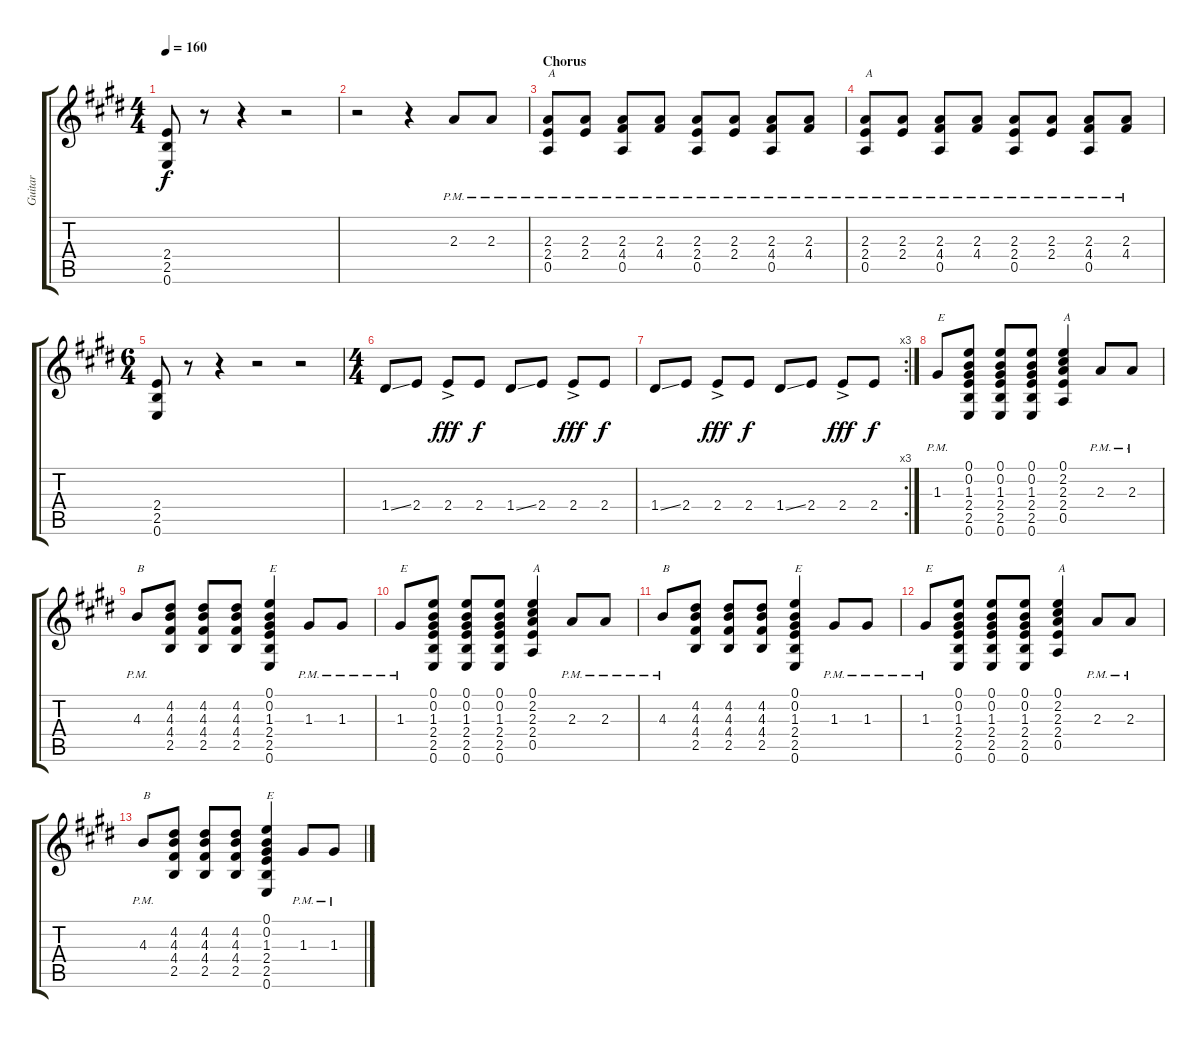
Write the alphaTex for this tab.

\track ("Guitar" "Guitar") {instrument acousticguitarsteel}
\staff {score tabs}
\tuning (E4 B3 G3 D3 A2 E2) {hide}
\ts (4 4)
\tempo 160
\clef g2
\ks e
(2.4 2.5 0.6).8{dy f} r.8 r.4 r.2 |
r.2 r.4 2.3{pm}.8 2.3{pm}.8 |
\section ("" "Chorus")
(2.3{pm} 2.4{pm} 0.5{pm}).8{txt "A"} (2.3{pm} 2.4{pm}).8 (2.3{pm} 4.4{pm} 0.5).8 (2.3{pm} 4.4{pm}).8 (2.3{pm} 2.4{pm} 0.5{pm}).8 (2.3{pm} 2.4{pm}).8 (2.3{pm} 4.4{pm} 0.5).8 (2.3{pm} 4.4{pm}).8 |
(2.3{pm} 2.4{pm} 0.5{pm}).8{txt "A"} (2.3{pm} 2.4{pm}).8 (2.3{pm} 4.4{pm} 0.5).8 (2.3{pm} 4.4{pm}).8 (2.3{pm} 2.4{pm} 0.5{pm}).8 (2.3{pm} 2.4{pm}).8 (2.3{pm} 4.4{pm} 0.5).8 (2.3{pm} 4.4{pm}).8 |
\ts (6 4)
(2.4 2.5 0.6).8 r.8 r.4 r.2 r.2 |
\ts (4 4)
1.4{ss}.8 2.4.8 2.4{ac}.8{dy fff} 2.4.8{dy f} 1.4{ss}.8 2.4.8 2.4{ac}.8{dy fff} 2.4.8{dy f} |
\rc 3
1.4{ss}.8 2.4.8 2.4{ac}.8{dy fff} 2.4.8{dy f} 1.4{ss}.8 2.4.8 2.4{ac}.8{dy fff} 2.4.8{dy f} |
1.3{pm}.8{txt "E"} (0.1 0.2 1.3 2.4 2.5 0.6).8 (0.1 0.2 1.3 2.4 2.5 0.6).8 (0.1 0.2 1.3 2.4 2.5 0.6).8 (0.1 2.2 2.3 2.4 0.5).4{txt "A"} 2.3{pm}.8 2.3{pm}.8 |
4.3{pm}.8{txt "B"} (4.2 4.3 4.4 2.5).8 (4.2 4.3 4.4 2.5).8 (4.2 4.3 4.4 2.5).8 (0.1 0.2 1.3 2.4 2.5 0.6).4{txt "E"} 1.3{pm}.8 1.3{pm}.8 |
1.3{pm}.8{txt "E"} (0.1 0.2 1.3 2.4 2.5 0.6).8 (0.1 0.2 1.3 2.4 2.5 0.6).8 (0.1 0.2 1.3 2.4 2.5 0.6).8 (0.1 2.2 2.3 2.4 0.5).4{txt "A"} 2.3{pm}.8 2.3{pm}.8 |
4.3{pm}.8{txt "B"} (4.2 4.3 4.4 2.5).8 (4.2 4.3 4.4 2.5).8 (4.2 4.3 4.4 2.5).8 (0.1 0.2 1.3 2.4 2.5 0.6).4{txt "E"} 1.3{pm}.8 1.3{pm}.8 |
1.3{pm}.8{txt "E"} (0.1 0.2 1.3 2.4 2.5 0.6).8 (0.1 0.2 1.3 2.4 2.5 0.6).8 (0.1 0.2 1.3 2.4 2.5 0.6).8 (0.1 2.2 2.3 2.4 0.5).4{txt "A"} 2.3{pm}.8 2.3{pm}.8 |
4.3{pm}.8{txt "B"} (4.2 4.3 4.4 2.5).8 (4.2 4.3 4.4 2.5).8 (4.2 4.3 4.4 2.5).8 (0.1 0.2 1.3 2.4 2.5 0.6).4{txt "E"} 1.3{pm}.8 1.3{pm}.8
